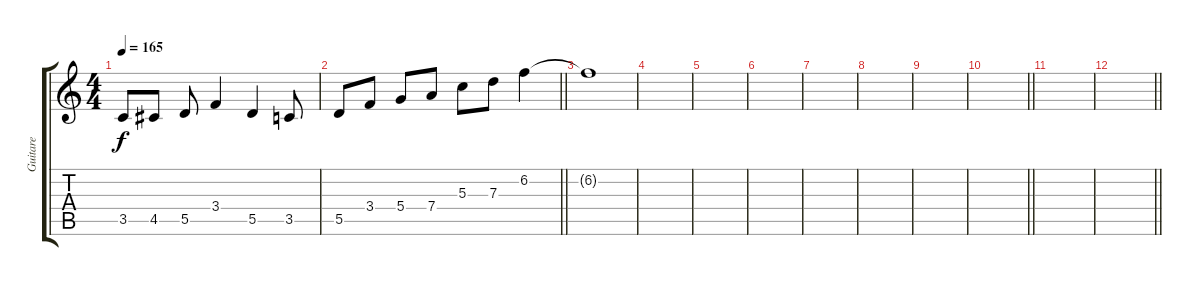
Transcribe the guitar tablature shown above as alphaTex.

\track ("Guitare" "Guitare") {instrument overdrivenguitar}
\staff {score tabs}
\tuning (E4 B3 G3 D3 A2 D2) {hide}
\ts (4 4)
\tempo 165
\clef g2
\ks c
3.5.8{dy f} 4.5.8 5.5.8 3.4.4 5.5.4 3.5.8 |
\barLineRight lightlight
5.5.8 3.4.8 5.4.8 7.4.8 5.3.8 7.3.8 6.2.4 |
6.2{t}.1 |
|
|
|
|
|
|
\barLineRight lightlight
|
|
\barLineRight lightlight
